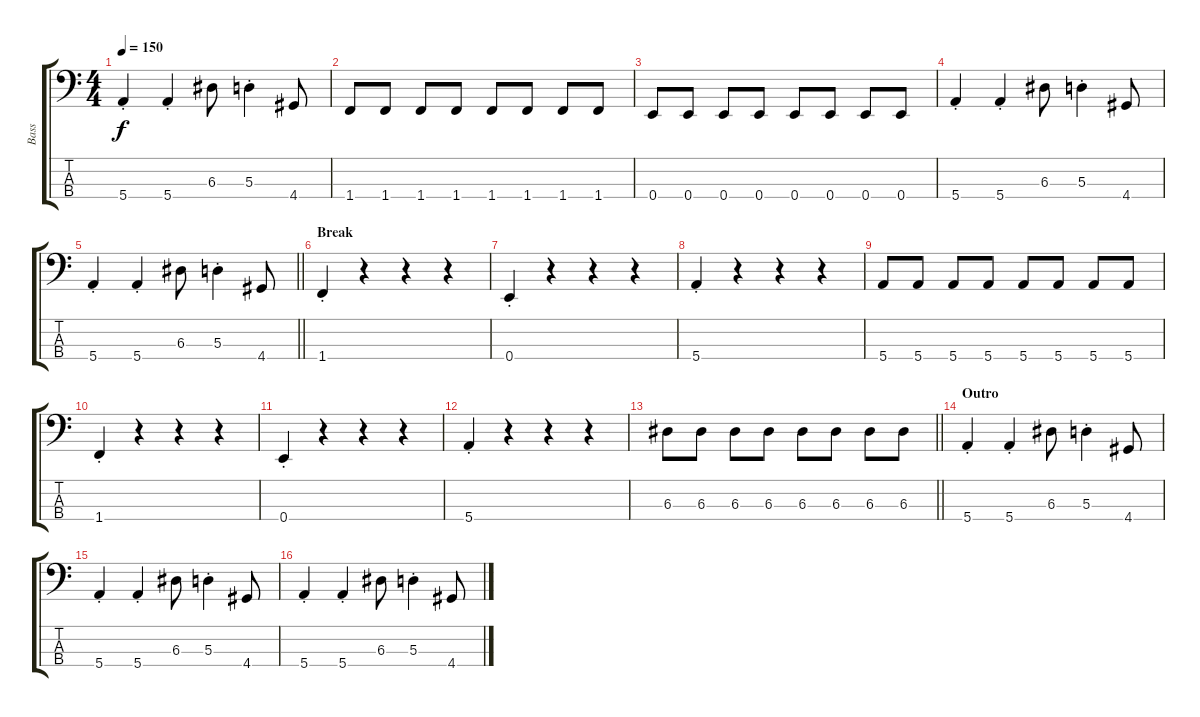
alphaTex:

\track ("Bass" "Bass") {instrument electricbassfinger}
\staff {score tabs}
\tuning (G2 D2 A1 E1) {hide}
\ts (4 4)
\tempo 150
\clef f4
\ks c
5.4{st}.4{dy f} 5.4{st}.4 6.3.8 5.3{st}.4 4.4.8 |
1.4.8 1.4.8 1.4.8 1.4.8 1.4.8 1.4.8 1.4.8 1.4.8 |
0.4.8 0.4.8 0.4.8 0.4.8 0.4.8 0.4.8 0.4.8 0.4.8 |
5.4{st}.4 5.4{st}.4 6.3.8 5.3{st}.4 4.4.8 |
\barLineRight lightlight
5.4{st}.4 5.4{st}.4 6.3.8 5.3{st}.4 4.4.8 |
\section ("" "Break")
1.4{st}.4 r.4 r.4 r.4 |
0.4{st}.4 r.4 r.4 r.4 |
5.4{st}.4 r.4 r.4 r.4 |
5.4.8 5.4.8 5.4.8 5.4.8 5.4.8 5.4.8 5.4.8 5.4.8 |
1.4{st}.4 r.4 r.4 r.4 |
0.4{st}.4 r.4 r.4 r.4 |
5.4{st}.4 r.4 r.4 r.4 |
\barLineRight lightlight
6.3.8 6.3.8 6.3.8 6.3.8 6.3.8 6.3.8 6.3.8 6.3.8 |
\section ("" "Outro")
5.4{st}.4 5.4{st}.4 6.3.8 5.3{st}.4 4.4.8 |
5.4{st}.4 5.4{st}.4 6.3.8 5.3{st}.4 4.4.8 |
5.4{st}.4 5.4{st}.4 6.3.8 5.3{st}.4 4.4.8
